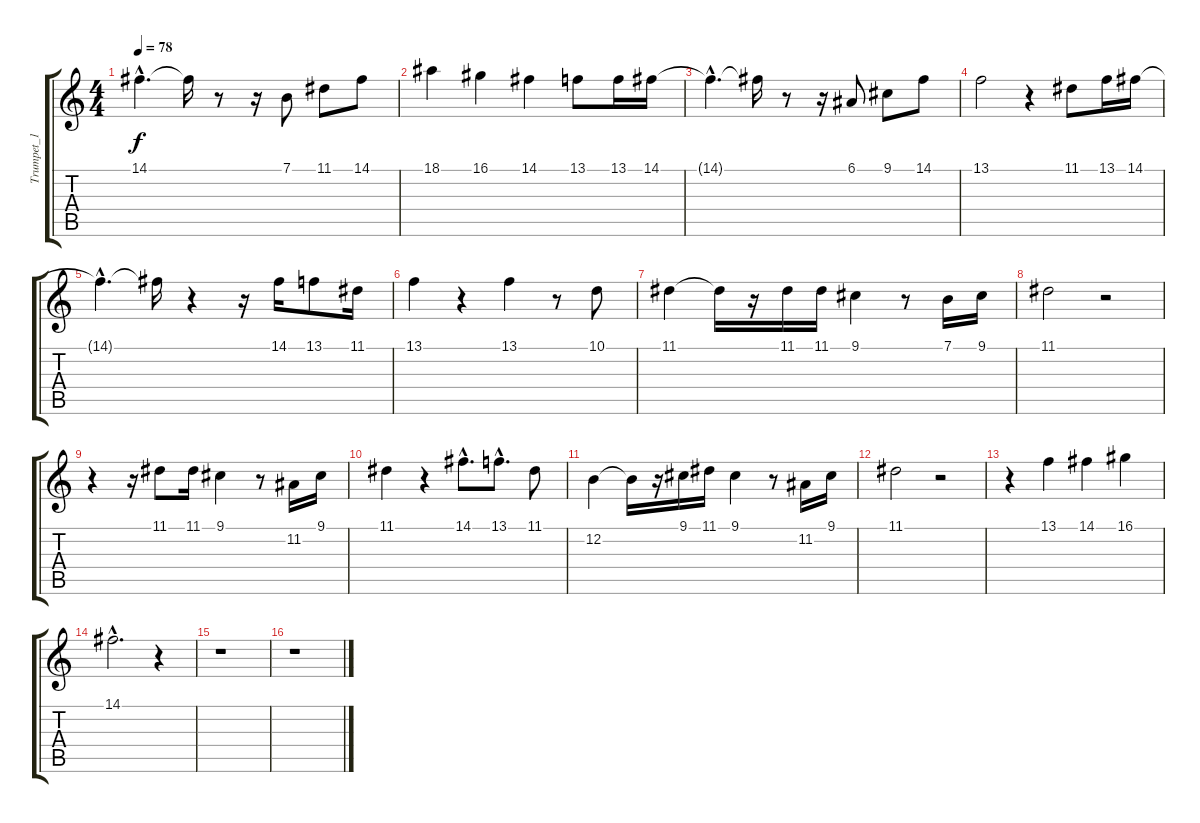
\track ("Trumpet_1" "Trumpet_1") {instrument trumpet}
\staff {score tabs}
\tuning (E4 B3 G3 D3 A2 E2) {hide}
\ts (4 4)
\tempo 78
\clef g2
\ks c
14.1{hac t}.4{d dy f} 14.1{t}.16 r.8 r.16 7.1.8 11.1.8 14.1.8 |
18.1.4 16.1.4 14.1.4 13.1.8 13.1.16 14.1.16 |
14.1{hac t}.4{d} 14.1{t}.16 r.8 r.16 6.1.8 9.1.8 14.1.8 |
13.1.2 r.4 11.1.8 13.1.16 14.1.16 |
14.1{hac t}.4{d} 14.1{t}.16 r.4 r.16 14.1.16 13.1.8 11.1.16 |
13.1.4 r.4 13.1.4 r.8 10.1.8 |
11.1.4 11.1{t}.16 r.16 11.1.16 11.1.16 9.1.4 r.8 7.1.16 9.1.16 |
11.1.2 r.2 |
r.4 r.16 11.1.8 11.1.16 9.1.4 r.8 11.2.16 9.1.16 |
11.1.4 r.4 14.1{hac}.8{d} 13.1{hac}.8{d} 11.1.8 |
12.2.4 12.2{t}.16 r.16 9.1.16 11.1.16 9.1.4 r.8 11.2.16 9.1.16 |
11.1.2 r.2 |
r.4 13.1.4 14.1.4 16.1.4 |
14.1{hac}.2{d} r.4 |
r.1 |
r.1
